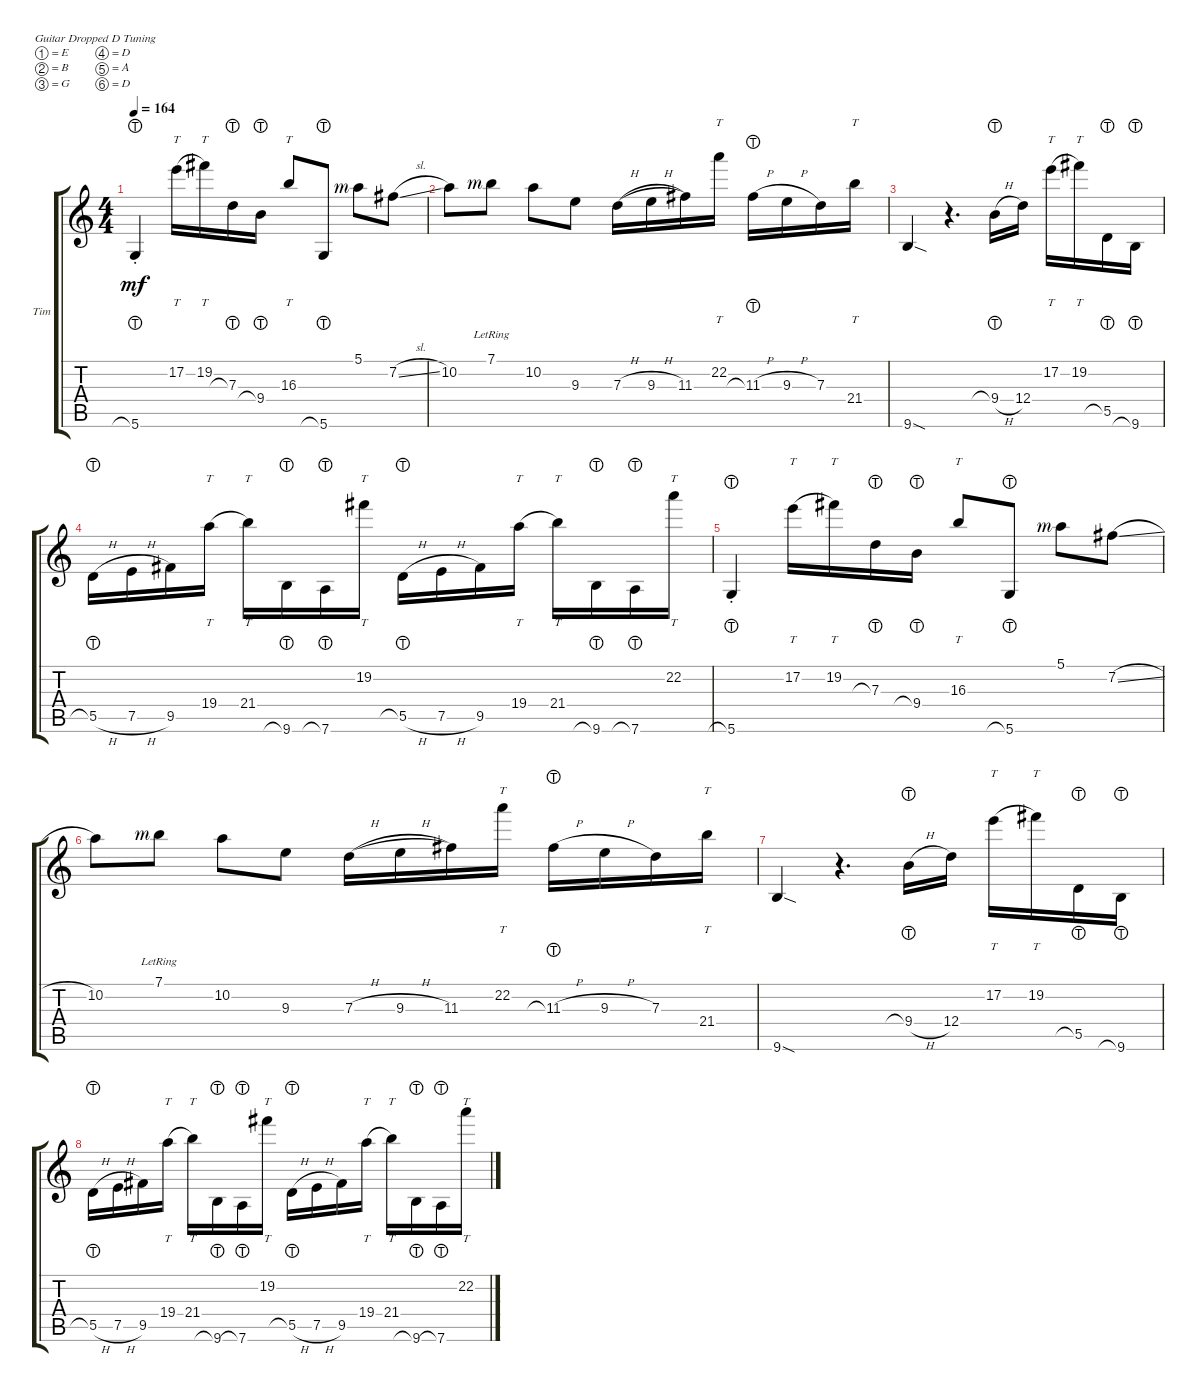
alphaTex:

\defaultSystemsLayout 4
\bracketExtendMode groupsimilarinstruments
\firstSystemTrackNameOrientation horizontal
\otherSystemsTrackNameOrientation horizontal
\track ("Tim" "Tim") {instrument electricguitarclean}
\staff {score tabs}
\tuning (E4 B3 G3 D3 A2 D2)
\ts (4 4)
\scale
0.517069
\tempo 164
\accidentals auto
\clef g2
\ottava regular
\simile none
\ks c
5.6{lht st}.4{dy mf} 17.2.16{tt legatoorigin} 19.2.16{tt} 7.3{lht}.16 9.4{lht}.16 16.3.8{tt} 5.6{lht}.8 5.1{rf 3}.8 7.2{sl}.8 |
10.2.8 7.1{lr rf 3}.8 10.2.8 9.3.8 7.3{h}.16{legatoorigin} 9.3{h}.16{legatoorigin} 11.3.16 22.2.16{tt} 11.3{h lht}.16 9.3{h}.16 7.3.16 21.4.16{tt} |
\scale
0.484869 9.6{sod}.4 r.4{d} 9.4{h lht}.16 12.4.16 17.2.16{tt legatoorigin} 19.2.16{tt} 5.5{lht}.16 9.6{lht}.16 |
\scale
0.514875 5.5{h lht}.16 7.5{h}.16 9.5.16 19.4.16{tt legatoorigin} 21.4.16{tt} 9.6{lht}.16 7.6{lht}.16 19.2.16{tt} 5.5{h lht}.16 7.5{h}.16 9.5.16 19.4.16{tt legatoorigin} 21.4.16{tt} 9.6{lht}.16 7.6{lht}.16 22.2.16{tt} |
5.6{lht st}.4 17.2.16{tt legatoorigin} 19.2.16{tt} 7.3{lht}.16 9.4{lht}.16 16.3.8{tt} 5.6{lht}.8 5.1{rf 3}.8 7.2{sl}.8 |
10.2.8 7.1{lr rf 3}.8 10.2.8 9.3.8 7.3{h}.16{legatoorigin} 9.3{h}.16{legatoorigin} 11.3.16 22.2.16{tt} 11.3{h lht}.16 9.3{h}.16 7.3.16 21.4.16{tt} |
\scale
0.503463 9.6{sod}.4 r.4{d} 9.4{h lht}.16 12.4.16 17.2.16{tt legatoorigin} 19.2.16{tt} 5.5{lht}.16 9.6{lht}.16 |
\scale
0.496385 5.5{h lht}.16 7.5{h}.16 9.5.16 19.4.16{tt legatoorigin} 21.4.16{tt} 9.6{lht}.16 7.6{lht}.16 19.2.16{tt} 5.5{h lht}.16 7.5{h}.16 9.5.16 19.4.16{tt legatoorigin} 21.4.16{tt} 9.6{lht}.16 7.6{lht}.16 22.2.16{tt}
